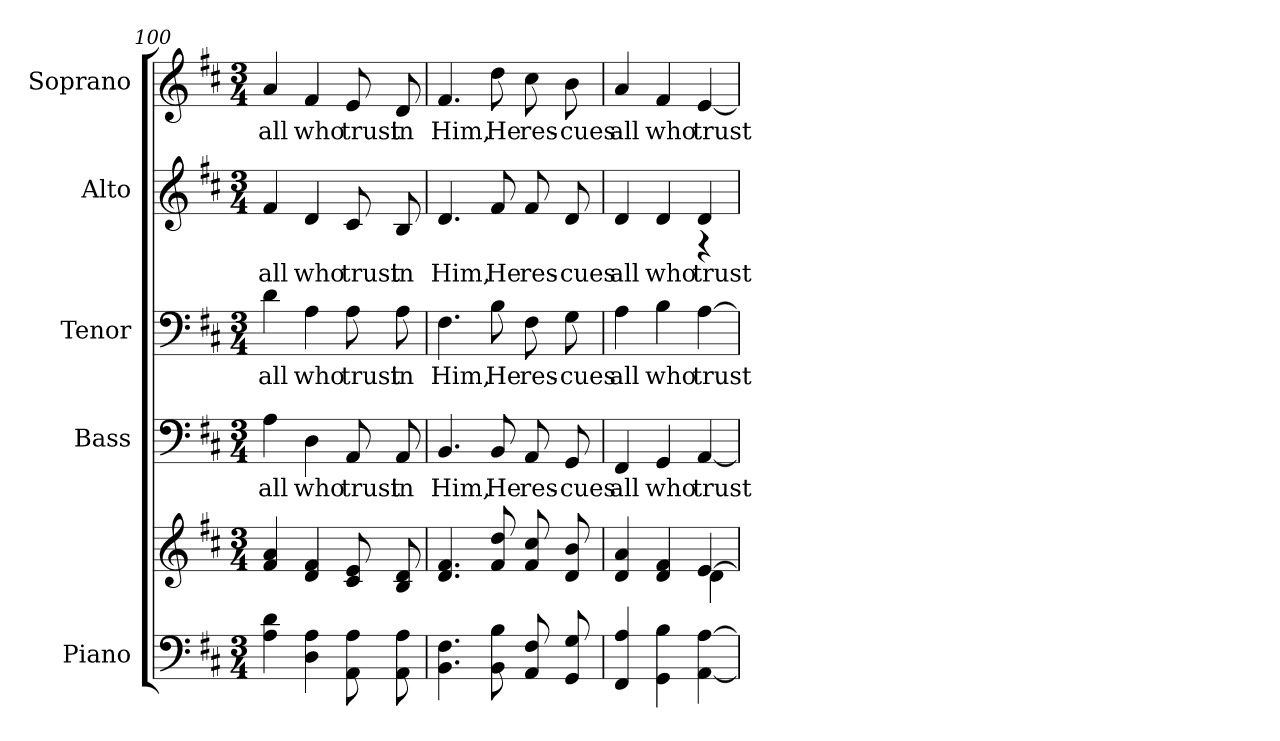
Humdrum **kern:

**kern	**kern	**kern	**text	**kern	**text	**kern	**text	**kern	**text
*part5	*part5	*part4	*part4	*part3	*part3	*part2	*part2	*part1	*part1
*staff6	*staff5	*staff4	*staff4	*staff3	*staff3	*staff2	*staff2	*staff1	*staff1
*I"Piano	*	*I"Bass	*	*I"Tenor	*	*I"Alto	*	*I"Soprano	*
*I'Pno.	*	*I'B.	*	*I'T.	*	*I'A.	*	*I'S.	*
!!LO:PB:g=z
*clefF4	*clefG2	*clefF4	*	*clefF4	*	*clefG2	*	*clefG2	*
*k[f#c#]	*k[f#c#]	*k[f#c#]	*	*k[f#c#]	*	*k[f#c#]	*	*k[f#c#]	*
*D:	*D:	*D:	*	*D:	*	*D:	*	*D:	*
*M3/4	*M3/4	*M3/4	*	*M3/4	*	*M3/4	*	*M3/4	*
=100	=100	=100	=100	=100	=100	=100	=100	=100	=100
!	!	!	!LO:LY:b:color=#000000	!	!	!	!	!	!
!	!	!	!	!	!LO:LY:b:color=#000000	!	!	!	!
!	!	!	!	!	!	!	!LO:LY:b:color=#000000	!	!
!	!	!	!	!	!	!	!	!	!LO:LY:b:color=#000000
4Ai\ 4di	4f#i/ 4ai	4Ai\	all	4di\	all	4f#i/	all	4ai/	all
!	!	!	!LO:LY:b:color=#000000	!	!	!	!	!	!
!	!	!	!	!	!LO:LY:b:color=#000000	!	!	!	!
!	!	!	!	!	!	!	!LO:LY:b:color=#000000	!	!
!	!	!	!	!	!	!	!	!	!LO:LY:b:color=#000000
4Di\ 4Ai	4di/ 4f#i	4Di\	who	4Ai\	who	4di/	who	4f#i/	who
!	!	!	!LO:LY:b:color=#000000	!	!	!	!	!	!
!	!	!	!	!	!LO:LY:b:color=#000000	!	!	!	!
!	!	!	!	!	!	!	!LO:LY:b:color=#000000	!	!
!	!	!	!	!	!	!	!	!	!LO:LY:b:color=#000000
8AAi\ 8Ai	8c#i/ 8ei	8AAi/	trust	8Ai\	trust	8c#i/	trust	8ei/	trust
!	!	!	!LO:LY:b:color=#000000	!	!	!	!	!	!
!	!	!	!	!	!LO:LY:b:color=#000000	!	!	!	!
!	!	!	!	!	!	!	!LO:LY:b:color=#000000	!	!
!	!	!	!	!	!	!	!	!	!LO:LY:b:color=#000000
8AAi\ 8Ai	8Bi/ 8di	8AAi/	in	8Ai\	in	8Bi/	in	8di/	in
=101	=101	=101	=101	=101	=101	=101	=101	=101	=101
!	!	!	!LO:LY:b:color=#000000	!	!	!	!	!	!
!	!	!	!	!	!LO:LY:b:color=#000000	!	!	!	!
!	!	!	!	!	!	!	!LO:LY:b:color=#000000	!	!
!	!	!	!	!	!	!	!	!	!LO:LY:b:color=#000000
4.BBi\ 4.F#i	4.di/ 4.f#i	4.BBi/	Him,	4.F#i\	Him,	4.di/	Him,	4.f#i/	Him,
!	!	!	!LO:LY:b:color=#000000	!	!	!	!	!	!
!	!	!	!	!	!LO:LY:b:color=#000000	!	!	!	!
!	!	!	!	!	!	!	!LO:LY:b:color=#000000	!	!
!	!	!	!	!	!	!	!	!	!LO:LY:b:color=#000000
8BBi\ 8Bi	8f#i/ 8ddi	8BBi/	He	8Bi\	He	8f#i/	He	8ddi\	He
!	!	!	!LO:LY:b:color=#000000	!	!	!	!	!	!
!	!	!	!	!	!LO:LY:b:color=#000000	!	!	!	!
!	!	!	!	!	!	!	!LO:LY:b:color=#000000	!	!
!	!	!	!	!	!	!	!	!	!LO:LY:b:color=#000000
8AAi/ 8F#i	8f#i/ 8cc#i	8AAi/	res-	8F#i\	res-	8f#i/	res-	8cc#i\	res-
!	!	!	!LO:LY:b:color=#000000	!	!	!	!	!	!
!	!	!	!	!	!LO:LY:b:color=#000000	!	!	!	!
!	!	!	!	!	!	!	!LO:LY:b:color=#000000	!	!
!	!	!	!	!	!	!	!	!	!LO:LY:b:color=#000000
8GGi/ 8Gi	8di/ 8bi	8GGi/	-cues	8Gi\	-cues	8di/	-cues	8bi\	-cues
=102	=102	=102	=102	=102	=102	=102	=102	=102	=102
*	*^	*	*	*	*	*	*	*	*
!	!	!	!	!LO:LY:b:color=#000000	!	!	!	!	!	!
!	!	!	!	!	!	!LO:LY:b:color=#000000	!	!	!	!
!	!	!	!	!	!	!	!	!LO:LY:b:color=#000000	!	!
*	*	*	*	*	*	*	*^	*	*	*
!	!	!	!	!	!	!	!	!	!	!	!LO:LY:b:color=#000000
4FF#i/ 4Ai	4di/ 4ai	2ryy	4FF#i/	all	4Ai\	all	4di/	2ryy	all	4ai/	all
!	!	!	!	!LO:LY:b:color=#000000	!	!	!	!	!	!	!
!	!	!	!	!	!	!LO:LY:b:color=#000000	!	!	!	!	!
!	!	!	!	!	!	!	!	!	!LO:LY:b:color=#000000	!	!
!	!	!	!	!	!	!	!	!	!	!	!LO:LY:b:color=#000000
4GGi\ 4Bi	4di/ 4f#i	.	4GGi/	who	4Bi\	who	4di/	.	who	4f#i/	who
!	!	!	!	!LO:LY:b:color=#000000	!	!	!	!	!	!	!
!	!	!	!	!	!	!LO:LY:b:color=#000000	!	!	!	!	!
!	!	!	!	!	!	!	!	!	!LO:LY:b:color=#000000	!	!
!	!	!	!	!	!	!	!	!	!	!	!LO:LY:b:color=#000000
[<4AAi\ [>4Ai	[>4ei/	4di\	[<4AAi/	trust	[>4Ai\	trust	4di/	4r	trust	[<4ei/	trust
*	*v	*v	*	*	*	*	*v	*v	*	*	*
=	=	=	=	=	=	=	=	=	=
*-	*-	*-	*-	*-	*-	*-	*-	*-	*-
